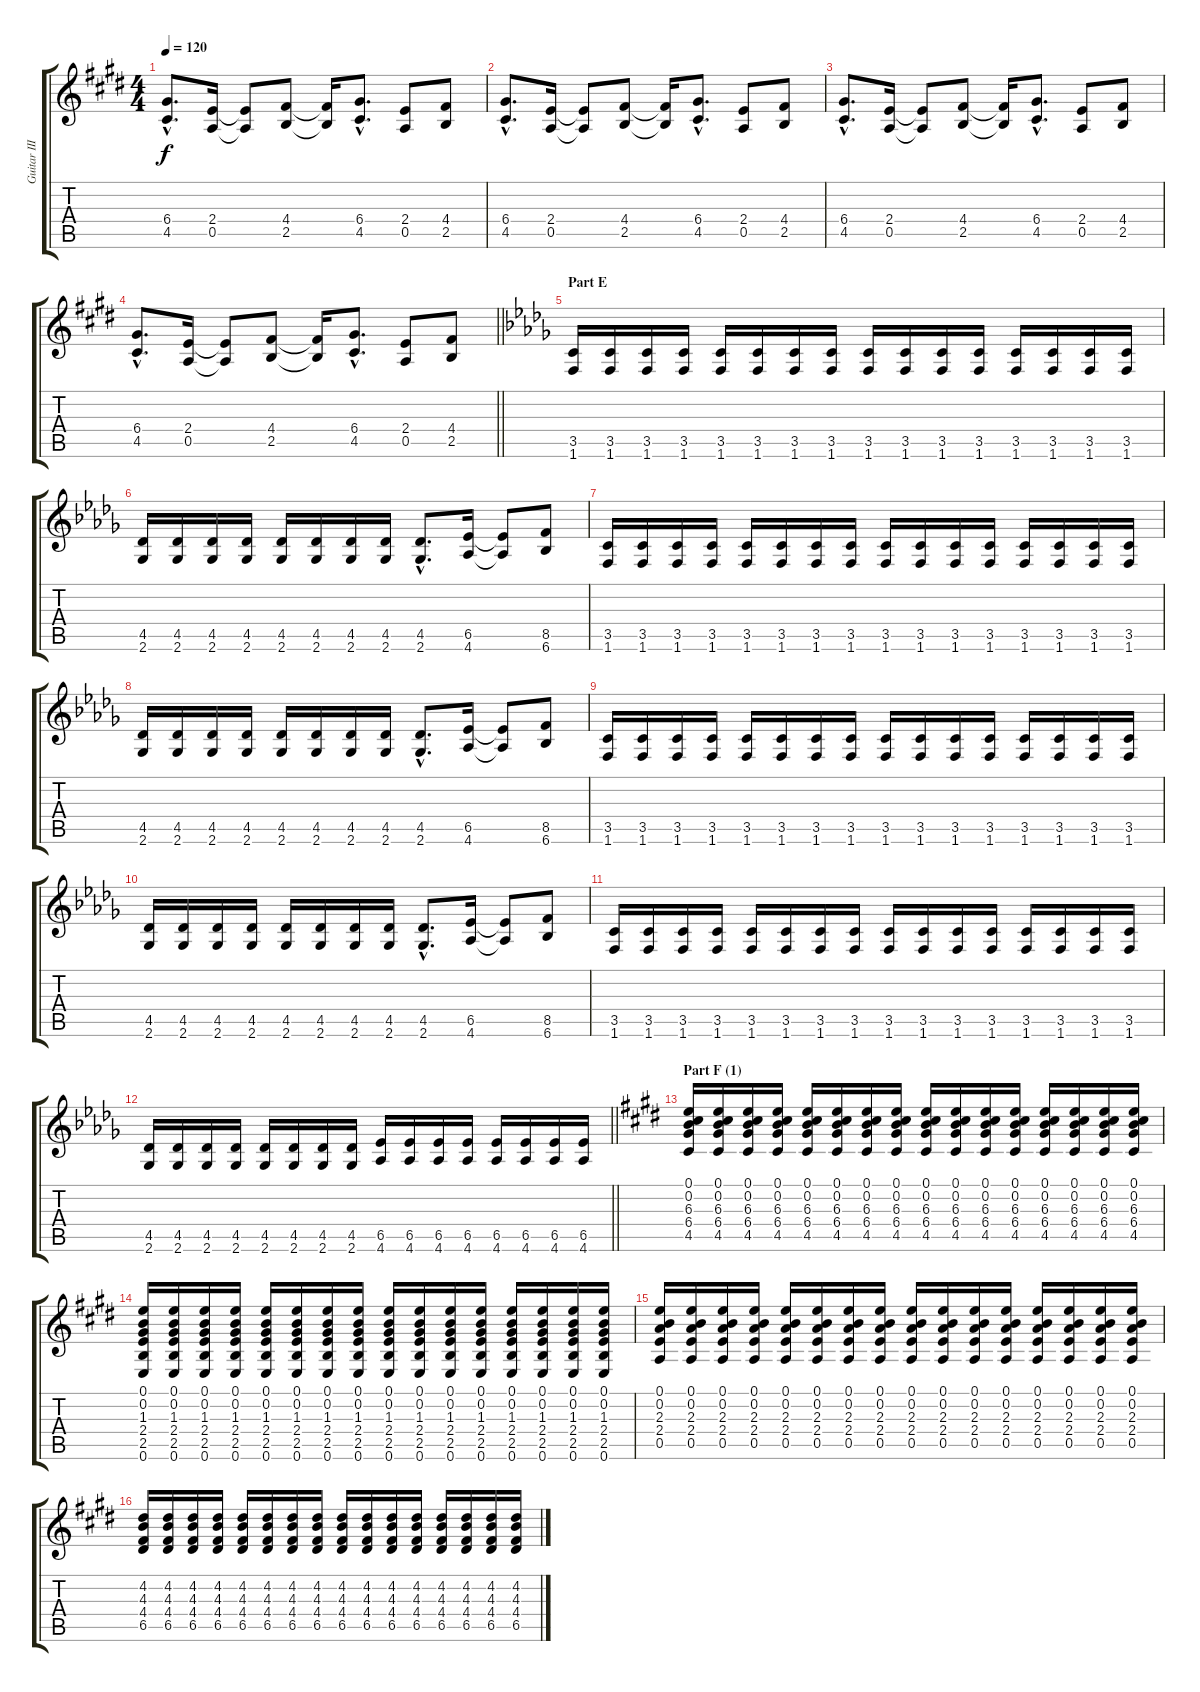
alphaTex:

\track ("Guitar III (Inoran)" "Guitar III") {instrument distortionguitar}
\staff {score tabs}
\tuning (E4 B3 G3 D3 A2 E2) {hide}
\ts (4 4)
\tempo 120
\clef g2
\ks e
(6.4{hac} 4.5{hac}).8{d dy f} (2.4 0.5).16 (2.4{t} 0.5{t}).8 (4.4 2.5).8 (4.4{t} 2.5{t}).16 (6.4{hac} 4.5{hac}).8{d} (2.4 0.5).8 (4.4 2.5).8 |
(6.4{hac} 4.5{hac}).8{d} (2.4 0.5).16 (2.4{t} 0.5{t}).8 (4.4 2.5).8 (4.4{t} 2.5{t}).16 (6.4{hac} 4.5{hac}).8{d} (2.4 0.5).8 (4.4 2.5).8 |
(6.4{hac} 4.5{hac}).8{d} (2.4 0.5).16 (2.4{t} 0.5{t}).8 (4.4 2.5).8 (4.4{t} 2.5{t}).16 (6.4{hac} 4.5{hac}).8{d} (2.4 0.5).8 (4.4 2.5).8 |
\barLineRight lightlight
(6.4{hac} 4.5{hac}).8{d} (2.4 0.5).16 (2.4{t} 0.5{t}).8 (4.4 2.5).8 (4.4{t} 2.5{t}).16 (6.4{hac} 4.5{hac}).8{d} (2.4 0.5).8 (4.4 2.5).8 |
\section ("" "Part E")
\ks db
(3.5 1.6).16 (3.5 1.6).16 (3.5 1.6).16 (3.5 1.6).16 (3.5 1.6).16 (3.5 1.6).16 (3.5 1.6).16 (3.5 1.6).16 (3.5 1.6).16 (3.5 1.6).16 (3.5 1.6).16 (3.5 1.6).16 (3.5 1.6).16 (3.5 1.6).16 (3.5 1.6).16 (3.5 1.6).16 |
(4.5 2.6).16 (4.5 2.6).16 (4.5 2.6).16 (4.5 2.6).16 (4.5 2.6).16 (4.5 2.6).16 (4.5 2.6).16 (4.5 2.6).16 (4.5{hac} 2.6{hac}).8{d} (6.5 4.6).16 (6.5{t} 4.6{t}).8 (8.5 6.6).8 |
(3.5 1.6).16 (3.5 1.6).16 (3.5 1.6).16 (3.5 1.6).16 (3.5 1.6).16 (3.5 1.6).16 (3.5 1.6).16 (3.5 1.6).16 (3.5 1.6).16 (3.5 1.6).16 (3.5 1.6).16 (3.5 1.6).16 (3.5 1.6).16 (3.5 1.6).16 (3.5 1.6).16 (3.5 1.6).16 |
(4.5 2.6).16 (4.5 2.6).16 (4.5 2.6).16 (4.5 2.6).16 (4.5 2.6).16 (4.5 2.6).16 (4.5 2.6).16 (4.5 2.6).16 (4.5{hac} 2.6{hac}).8{d} (6.5 4.6).16 (6.5{t} 4.6{t}).8 (8.5 6.6).8 |
(3.5 1.6).16 (3.5 1.6).16 (3.5 1.6).16 (3.5 1.6).16 (3.5 1.6).16 (3.5 1.6).16 (3.5 1.6).16 (3.5 1.6).16 (3.5 1.6).16 (3.5 1.6).16 (3.5 1.6).16 (3.5 1.6).16 (3.5 1.6).16 (3.5 1.6).16 (3.5 1.6).16 (3.5 1.6).16 |
(4.5 2.6).16 (4.5 2.6).16 (4.5 2.6).16 (4.5 2.6).16 (4.5 2.6).16 (4.5 2.6).16 (4.5 2.6).16 (4.5 2.6).16 (4.5{hac} 2.6{hac}).8{d} (6.5 4.6).16 (6.5{t} 4.6{t}).8 (8.5 6.6).8 |
(3.5 1.6).16 (3.5 1.6).16 (3.5 1.6).16 (3.5 1.6).16 (3.5 1.6).16 (3.5 1.6).16 (3.5 1.6).16 (3.5 1.6).16 (3.5 1.6).16 (3.5 1.6).16 (3.5 1.6).16 (3.5 1.6).16 (3.5 1.6).16 (3.5 1.6).16 (3.5 1.6).16 (3.5 1.6).16 |
\barLineRight lightlight
(4.5 2.6).16 (4.5 2.6).16 (4.5 2.6).16 (4.5 2.6).16 (4.5 2.6).16 (4.5 2.6).16 (4.5 2.6).16 (4.5 2.6).16 (6.5 4.6).16 (6.5 4.6).16 (6.5 4.6).16 (6.5 4.6).16 (6.5 4.6).16 (6.5 4.6).16 (6.5 4.6).16 (6.5 4.6).16 |
\section ("" "Part F (1)")
\ks e
(0.1 0.2 6.3 6.4 4.5).16 (0.1 0.2 6.3 6.4 4.5).16 (0.1 0.2 6.3 6.4 4.5).16 (0.1 0.2 6.3 6.4 4.5).16 (0.1 0.2 6.3 6.4 4.5).16 (0.1 0.2 6.3 6.4 4.5).16 (0.1 0.2 6.3 6.4 4.5).16 (0.1 0.2 6.3 6.4 4.5).16 (0.1 0.2 6.3 6.4 4.5).16 (0.1 0.2 6.3 6.4 4.5).16 (0.1 0.2 6.3 6.4 4.5).16 (0.1 0.2 6.3 6.4 4.5).16 (0.1 0.2 6.3 6.4 4.5).16 (0.1 0.2 6.3 6.4 4.5).16 (0.1 0.2 6.3 6.4 4.5).16 (0.1 0.2 6.3 6.4 4.5).16 |
(0.1 0.2 1.3 2.4 2.5 0.6).16 (0.1 0.2 1.3 2.4 2.5 0.6).16 (0.1 0.2 1.3 2.4 2.5 0.6).16 (0.1 0.2 1.3 2.4 2.5 0.6).16 (0.1 0.2 1.3 2.4 2.5 0.6).16 (0.1 0.2 1.3 2.4 2.5 0.6).16 (0.1 0.2 1.3 2.4 2.5 0.6).16 (0.1 0.2 1.3 2.4 2.5 0.6).16 (0.1 0.2 1.3 2.4 2.5 0.6).16 (0.1 0.2 1.3 2.4 2.5 0.6).16 (0.1 0.2 1.3 2.4 2.5 0.6).16 (0.1 0.2 1.3 2.4 2.5 0.6).16 (0.1 0.2 1.3 2.4 2.5 0.6).16 (0.1 0.2 1.3 2.4 2.5 0.6).16 (0.1 0.2 1.3 2.4 2.5 0.6).16 (0.1 0.2 1.3 2.4 2.5 0.6).16 |
(0.1 0.2 2.3 2.4 0.5).16 (0.1 0.2 2.3 2.4 0.5).16 (0.1 0.2 2.3 2.4 0.5).16 (0.1 0.2 2.3 2.4 0.5).16 (0.1 0.2 2.3 2.4 0.5).16 (0.1 0.2 2.3 2.4 0.5).16 (0.1 0.2 2.3 2.4 0.5).16 (0.1 0.2 2.3 2.4 0.5).16 (0.1 0.2 2.3 2.4 0.5).16 (0.1 0.2 2.3 2.4 0.5).16 (0.1 0.2 2.3 2.4 0.5).16 (0.1 0.2 2.3 2.4 0.5).16 (0.1 0.2 2.3 2.4 0.5).16 (0.1 0.2 2.3 2.4 0.5).16 (0.1 0.2 2.3 2.4 0.5).16 (0.1 0.2 2.3 2.4 0.5).16 |
(4.2 4.3 4.4 6.5).16 (4.2 4.3 4.4 6.5).16 (4.2 4.3 4.4 6.5).16 (4.2 4.3 4.4 6.5).16 (4.2 4.3 4.4 6.5).16 (4.2 4.3 4.4 6.5).16 (4.2 4.3 4.4 6.5).16 (4.2 4.3 4.4 6.5).16 (4.2 4.3 4.4 6.5).16 (4.2 4.3 4.4 6.5).16 (4.2 4.3 4.4 6.5).16 (4.2 4.3 4.4 6.5).16 (4.2 4.3 4.4 6.5).16 (4.2 4.3 4.4 6.5).16 (4.2 4.3 4.4 6.5).16 (4.2 4.3 4.4 6.5).16
